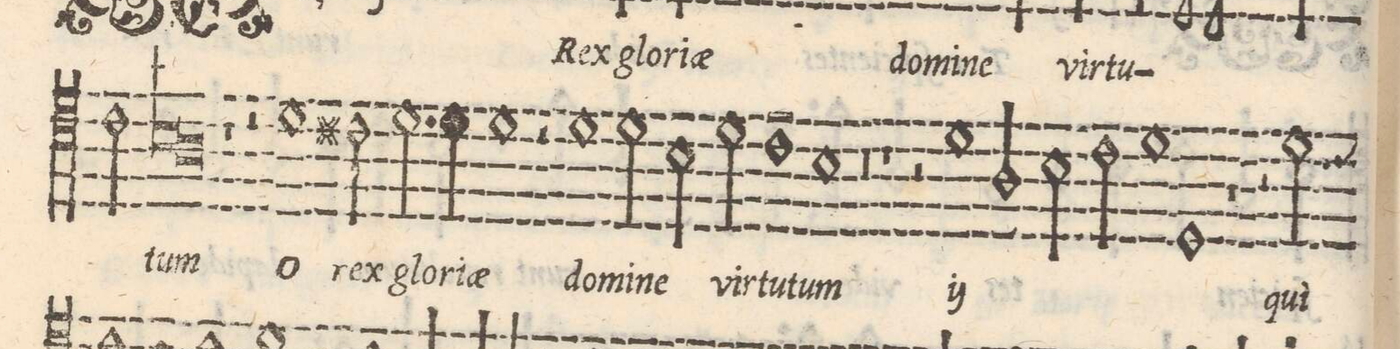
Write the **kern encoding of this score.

**kern	**text
*I"TENOR	*
*clefC4	*
*k[]	*
*met(C|)	*
*M2/1	*
2c\	.
=9-	=9-
*lig	*
1B	-tum
1A	.
*Xlig	*
=10-	=10-
1r	.
2r	.
1d\	O
=11-	=11-
2c#X\	rex
2.d\	glo-
4d\	-ri-
=12-	=12-
1d	-ae
2r	.
1d\	do-
=13-	=13-
2d\	-mi-
2B\	-ne
2d\	vir-
=14-	=14-
1cny	-tu-
1B	-tum
=15-	=15-
0r	.
=16-	=16-
1r	.
2r	.
*	*ij
1d\	do-
=17-	=17-
2A/	-mi-
2B\	-ne
2c\	vir-
=18-	=18-
1d	-tu-
1D	-tum
*	*Xij
=19-	=19-
1r	.
2r	.
2d\	qui
*custos:c	*
=20-	=20-
*-	*-
